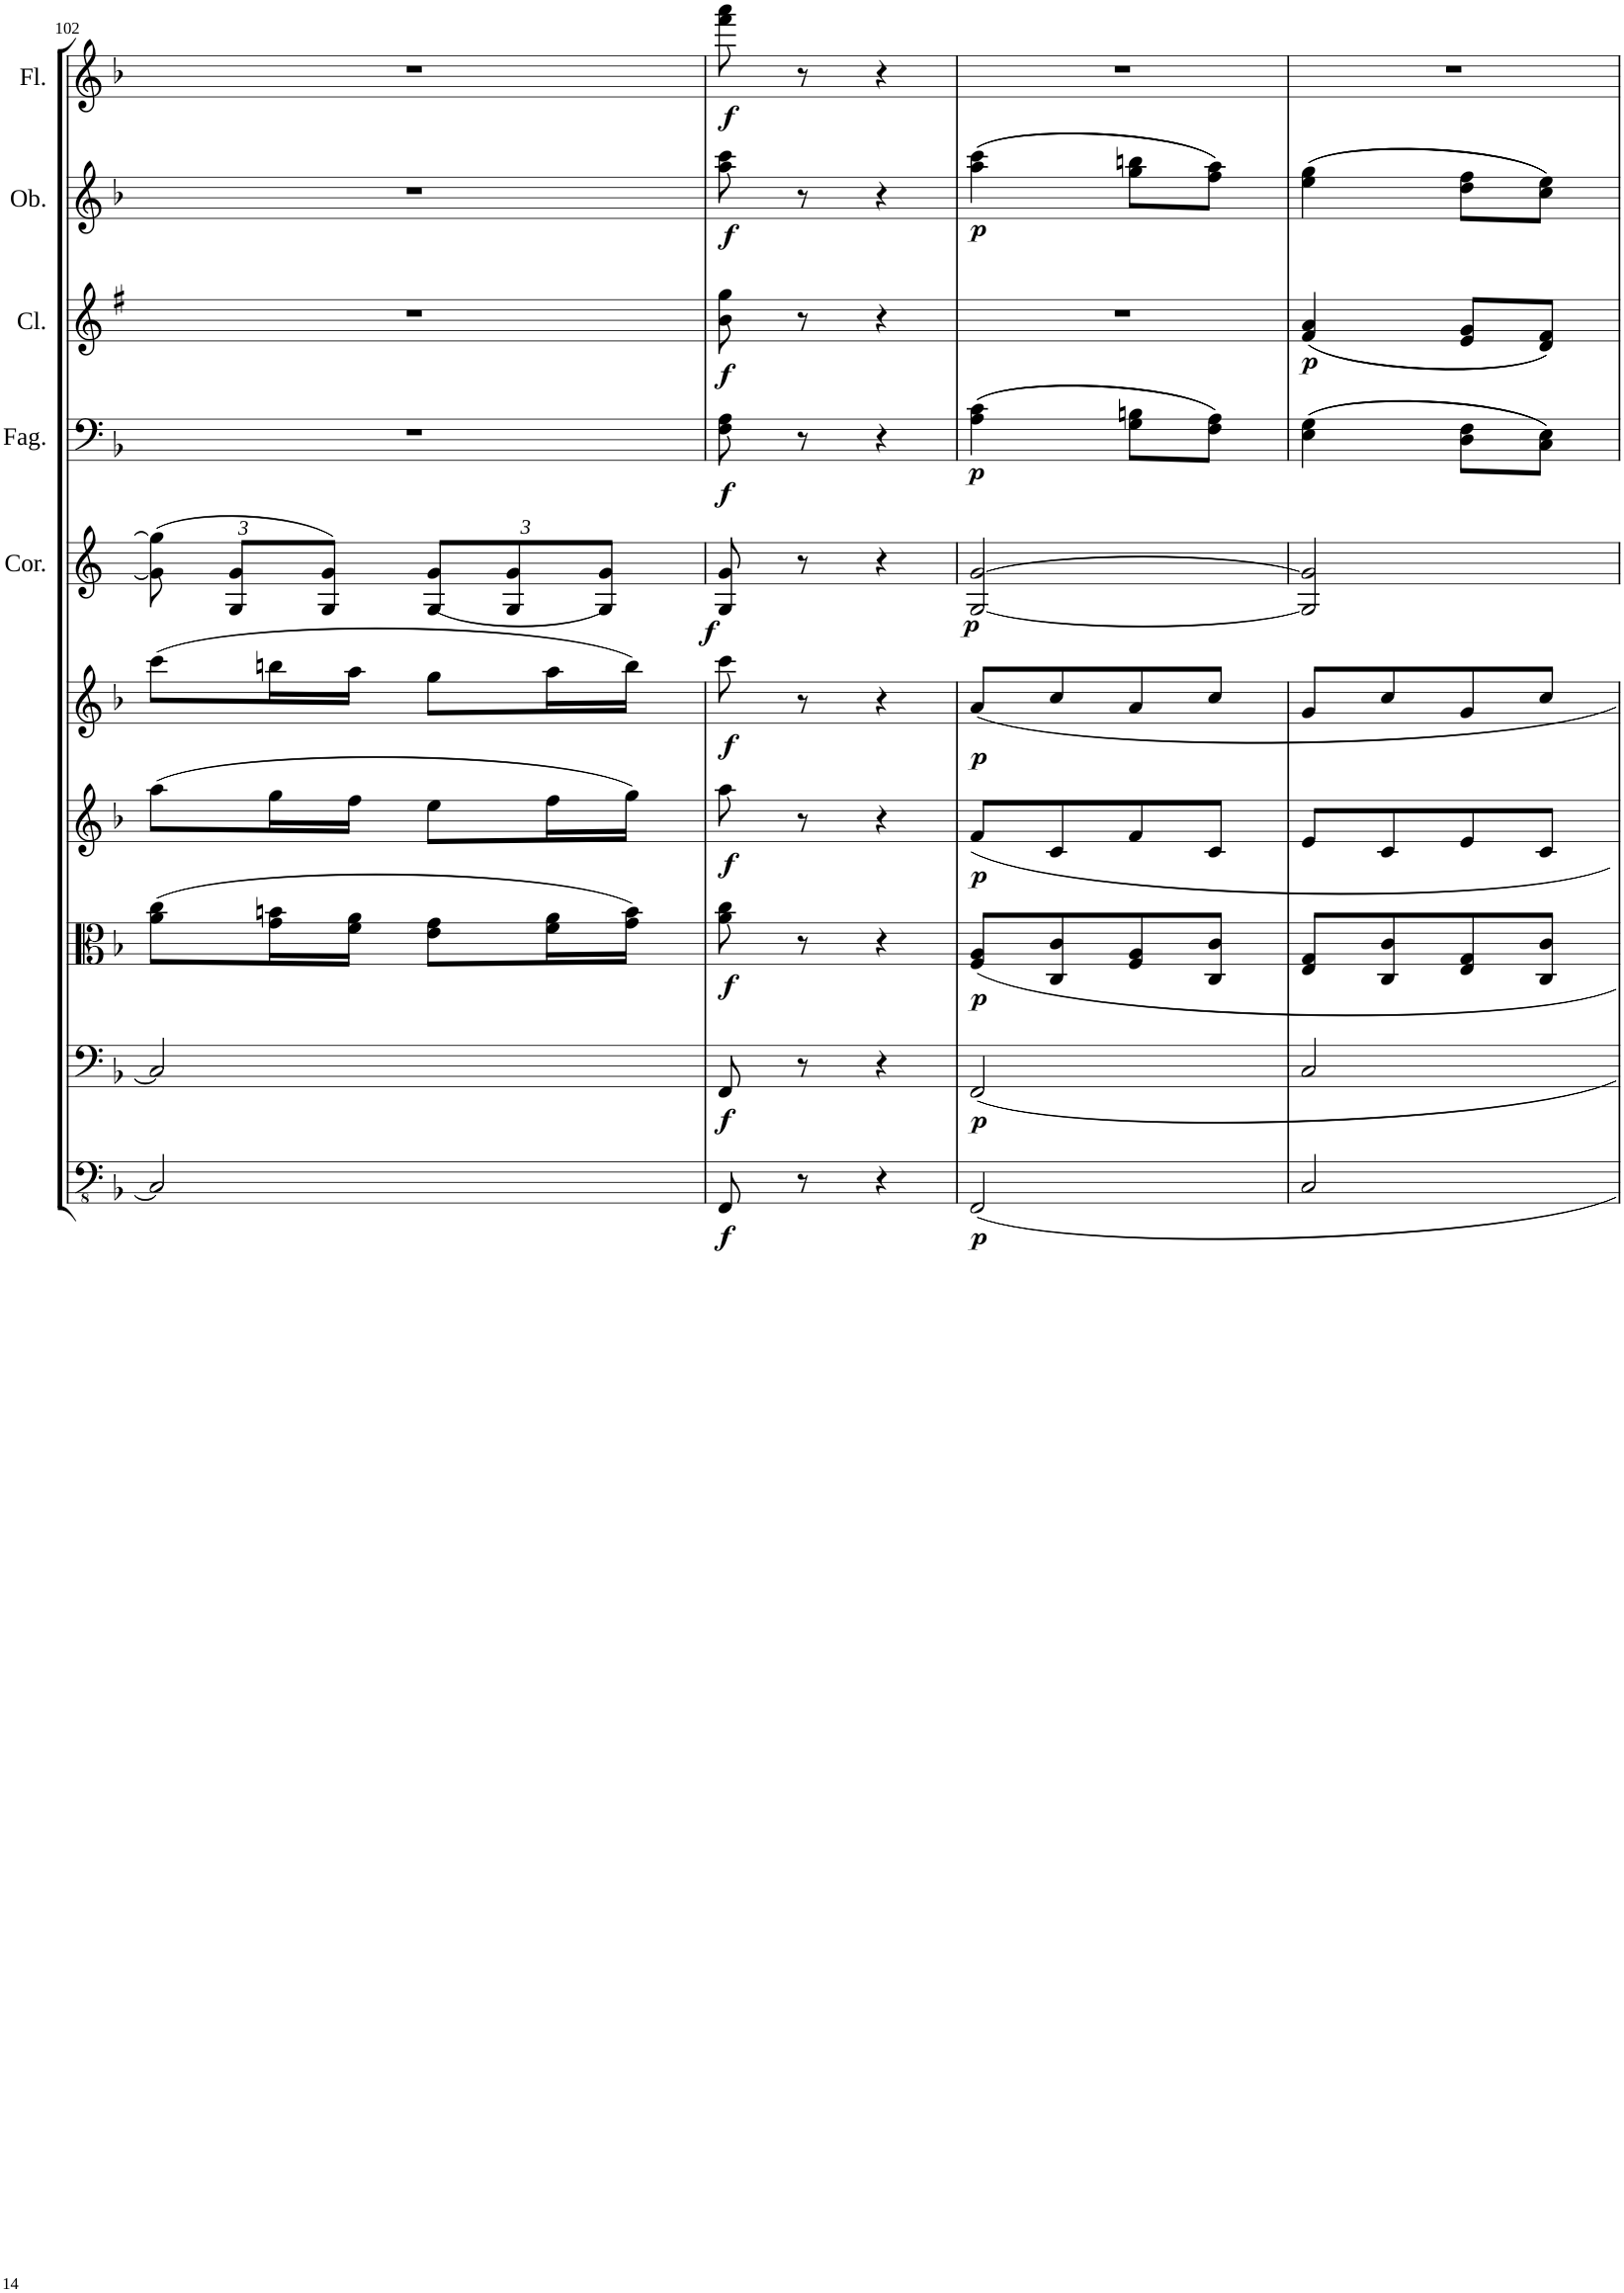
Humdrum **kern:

**kern	**dynam	**kern	**dynam	**kern	**dynam	**kern	**dynam	**kern	**dynam	**kern	**dynam	**kern	**dynam	**kern	**dynam	**kern	**dynam	**kern	**dynam
*part10	*part10	*part9	*part9	*part8	*part8	*part7	*part7	*part6	*part6	*part5	*part5	*part4	*part4	*part3	*part3	*part2	*part2	*part1	*part1
*staff10	*staff10	*staff9	*staff9	*staff8	*staff8	*staff7	*staff7	*staff6	*staff6	*staff5	*staff5	*staff4	*staff4	*staff3	*staff3	*staff2	*staff2	*staff1	*staff1
*I"Basso	*	*I"Violoncello	*	*I"Viola	*	*I"Violino II	*	*I"Violino I	*	*I"Corni in F	*	*I"Fagotti	*	*I"Clarinetti in B	*	*I"Oboi	*	*I"Flauti	*
*	*	*	*	*	*	*	*	*	*	*I'Cor.	*	*I'Fag.	*	*I'Cl.	*	*I'Ob.	*	*I'Fl.	*
!!LO:PB:g=z
*clefFv4	*	*clefF4	*	*clefC3	*	*clefG2	*	*clefG2	*	*clefG2	*	*clefF4	*	*clefG2	*	*clefG2	*	*clefG2	*
*	*	*	*	*	*	*	*	*	*	*Trd4c7	*	*	*	*Trd1c2	*	*	*	*	*
*k[b-]	*	*k[b-]	*	*k[b-]	*	*k[b-]	*	*k[b-]	*	*k[]	*	*k[b-]	*	*k[f#]	*	*k[b-]	*	*k[b-]	*
*M2/4	*	*M2/4	*	*M2/4	*	*M2/4	*	*M2/4	*	*M2/4	*	*M2/4	*	*M2/4	*	*M2/4	*	*M2/4	*
*	*	*	*	*	*	*	*	*	*	*Xbrackettup	*	*	*	*	*	*	*	*	*
=102	=102	=102	=102	=102	=102	=102	=102	=102	=102	=102	=102	=102	=102	=102	=102	=102	=102	=102	=102
2CC/]	.	2C/]	.	(8a\ 8cc\L	.	(8aa\L	.	(8ccc\L	.	(12g\] 12gg\]	.	2r	.	2r	.	2r	.	2r	.
.	.	.	.	.	.	.	.	.	.	12G/ 12g/L	.	.	.	.	.	.	.	.	.
.	.	.	.	16g\ 16bn\L	.	16gg\L	.	16bbn\L	.	.	.	.	.	.	.	.	.	.	.
.	.	.	.	.	.	.	.	.	.	12G/ 12g/J)	.	.	.	.	.	.	.	.	.
.	.	.	.	16f\ 16a\JJ	.	16ff\JJ	.	16aa\JJ	.	.	.	.	.	.	.	.	.	.	.
.	.	.	.	8e\ 8g\L	.	8ee\L	.	8gg\L	.	(12G/ 12g/L	.	.	.	.	.	.	.	.	.
.	.	.	.	.	.	.	.	.	.	12G/ 12g/	.	.	.	.	.	.	.	.	.
.	.	.	.	16f\ 16a\L	.	16ff\L	.	16aa\L	.	.	.	.	.	.	.	.	.	.	.
.	.	.	.	.	.	.	.	.	.	12G/ 12g/J)	.	.	.	.	.	.	.	.	.
.	.	.	.	16g\ 16b\JJ)	.	16gg\JJ)	.	16bb\JJ)	.	.	.	.	.	.	.	.	.	.	.
=103	=103	=103	=103	=103	=103	=103	=103	=103	=103	=103	=103	=103	=103	=103	=103	=103	=103	=103	=103
!	!LO:DY:b	!	!LO:DY:b	!	!LO:DY:b	!	!LO:DY:b	!	!LO:DY:b	!	!LO:DY:b	!	!LO:DY:b	!	!LO:DY:b	!	!LO:DY:b	!	!LO:DY:b
8FFF/	f	8FF/	f	8a\ 8cc\	f	8aa\	f	8ccc\	f	8G/ 8g/	f	8F\ 8A\	f	8b\ 8gg\	f	8aa\ 8ccc\	f	8fff\ 8aaa\	f
8r	.	8r	.	8r	.	8r	.	8r	.	8r	.	8r	.	8r	.	8r	.	8r	.
4r	.	4r	.	4r	.	4r	.	4r	.	4r	.	4r	.	4r	.	4r	.	4r	.
=104	=104	=104	=104	=104	=104	=104	=104	=104	=104	=104	=104	=104	=104	=104	=104	=104	=104	=104	=104
!	!LO:DY:b	!	!LO:DY:b	!	!LO:DY:b	!	!LO:DY:b	!	!LO:DY:b	!	!LO:DY:b	!	!LO:DY:b	!	!	!	!LO:DY:b	!	!
2FFF/	p	2FF/	p	8F/ 8A/L	p	8f/L	p	8a/L	p	[2G/ [2g/	p	((4A\ 4c\	p	2r	.	((4aa\ 4ccc\	p	2r	.
.	.	.	.	8C/ 8c/	.	8c/	.	8cc/	.	.	.	.	.	.	.	.	.	.	.
.	.	.	.	8F/ 8A/	.	8f/	.	8a/	.	.	.	8G\ 8Bn\L	.	.	.	8gg\ 8bbn\L	.	.	.
.	.	.	.	8C/ 8c/J	.	8c/J	.	8cc/J	.	.	.	8F\ 8A\J))	.	.	.	8ff\ 8aa\J))	.	.	.
=105	=105	=105	=105	=105	=105	=105	=105	=105	=105	=105	=105	=105	=105	=105	=105	=105	=105	=105	=105
!	!	!	!	!	!	!	!	!	!	!	!	!	!	!	!LO:DY:b	!	!	!	!
2CC/	.	2C/	.	8E/ 8G/L	.	8e/L	.	8g/L	.	2G/] 2g/]	.	((4E\ 4G\	.	((4f#/ 4a/	p	((4ee\ 4gg\	.	2r	.
.	.	.	.	8C/ 8c/	.	8c/	.	8cc/	.	.	.	.	.	.	.	.	.	.	.
.	.	.	.	8E/ 8G/	.	8e/	.	8g/	.	.	.	8D\ 8F\L	.	8e/ 8g/L	.	8dd\ 8ff\L	.	.	.
.	.	.	.	8C/ 8c/J	.	8c/J	.	8cc/J	.	.	.	8C\ 8E\J))	.	8d/ 8f#/J))	.	8cc\ 8ee\J))	.	.	.
=	=	=	=	=	=	=	=	=	=	=	=	=	=	=	=	=	=	=	=
*-	*-	*-	*-	*-	*-	*-	*-	*-	*-	*-	*-	*-	*-	*-	*-	*-	*-	*-	*-
